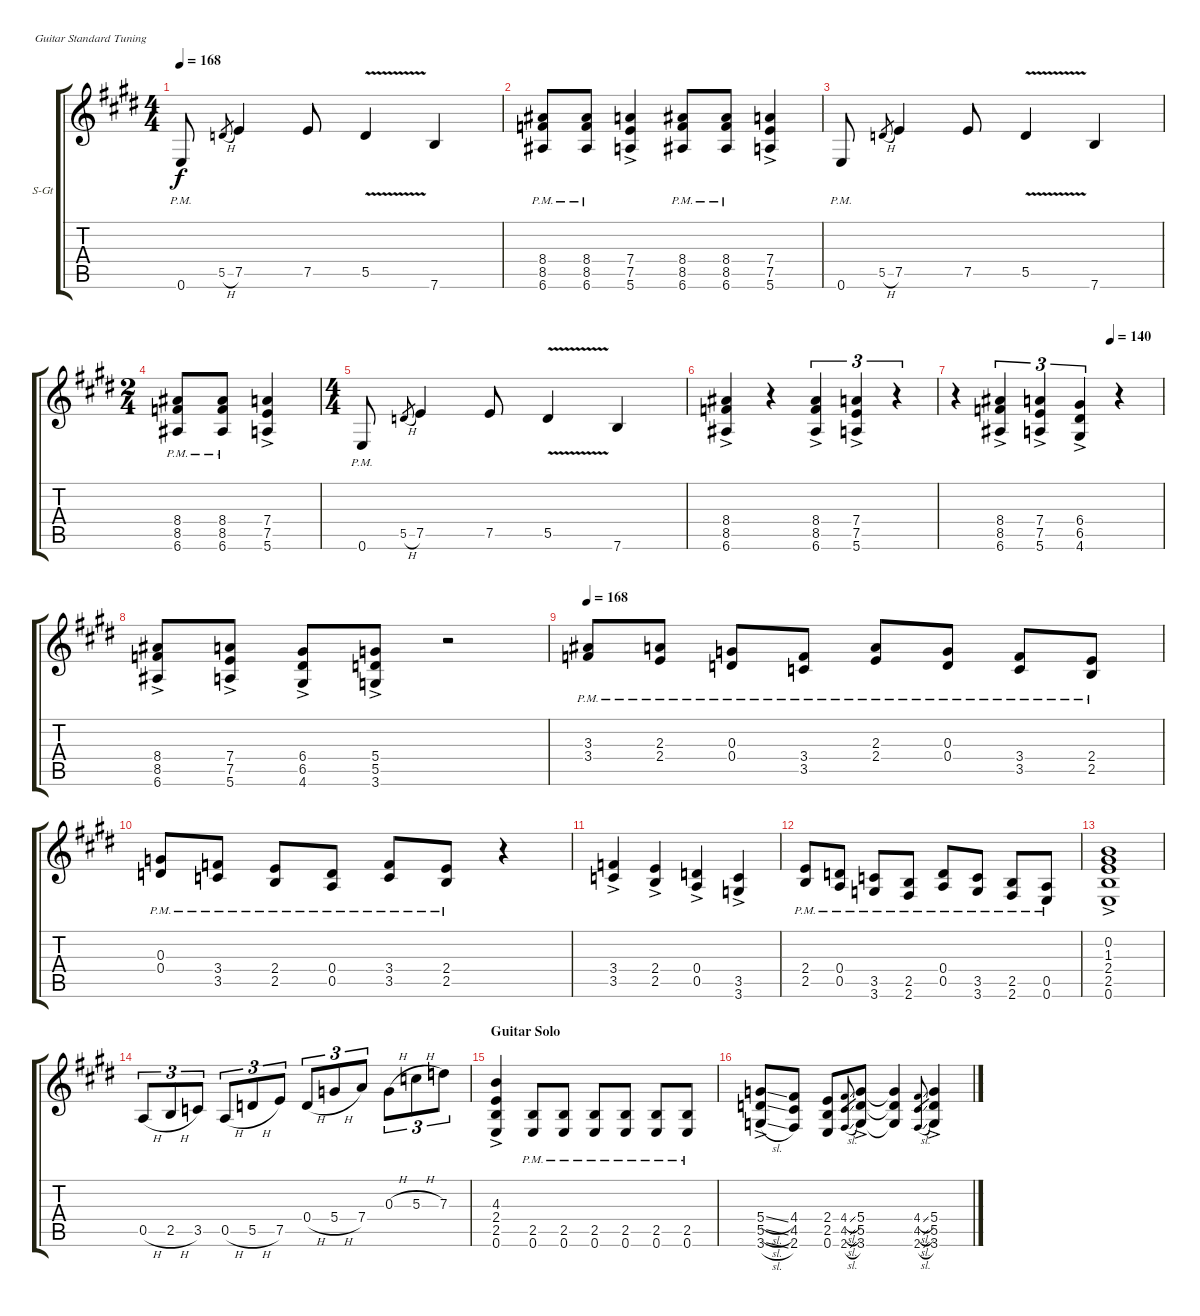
\bracketExtendMode groupsimilarinstruments
\firstSystemTrackNameOrientation horizontal
\otherSystemsTrackNameOrientation horizontal
\track ("Guitar II" "S-Gt") {instrument acousticguitarsteel}
\staff {score tabs}
\tuning (E4 B3 G3 D3 A2 E2)
\ts (4 4)
\tempo 168
\clef g2
\scale
1.10845
\ks e
0.6{pm}.8{dy f} 5.5{h}.8{gr} 7.5.4 7.5.8 5.5{v}.4 7.6.4 |
\scale
0.891551 (8.5{pm} 6.6{pm} 8.4{pm}).8 (8.5{pm} 6.6{pm} 8.4{pm}).8 (7.4 7.5{ac} 5.6).4 (8.5{pm} 6.6{pm} 8.4{pm}).8 (8.5{pm} 6.6{pm} 8.4{pm}).8 (7.4 7.5 5.6{ac}).4 |
\scale
1.07818 0.6{pm}.8 5.5{h}.8{gr} 7.5.4 7.5.8 5.5{v}.4 7.6.4 |
\ts (2 4)
\scale
0.921816 (8.5{pm} 6.6{pm} 8.4{pm}).8 (8.5{pm} 6.6{pm} 8.4{pm}).8 (7.4 7.5 5.6{ac}).4 |
\ts (4 4)
\scale
1.10845 0.6{pm}.8 5.5{h}.8{gr} 7.5.4 7.5.8 5.5{v}.4 7.6.4 |
\scale
0.891551 (8.4 8.5 6.6{ac}).4 r.4 (8.4{ac} 8.5{ac} 6.6{ac}).4{tu (3 2)} (7.4{ac} 7.5{ac} 5.6{ac}).4{tu (3 2)} r.4{tu (3 2)} |
\tempo (140 0.75)
\scale
1.07818 r.4 (8.4{ac} 8.5{ac} 6.6{ac}).4{tu (3 2)} (7.4{ac} 7.5{ac} 5.6{ac}).4{tu (3 2)} (6.4{ac} 6.5{ac} 4.6{ac}).4{tu (3 2)} r.4 |
\scale
0.921816 (8.4{ac} 8.5{ac} 6.6{ac}).8 (7.4{ac} 7.5{ac} 5.6{ac}).8 (6.4{ac} 6.5{ac} 4.6{ac}).8 (5.4{ac} 5.5{ac} 3.6{ac}).8 r.2 |
\tempo 168
\scale
1.07818 (3.3{pm} 3.4{pm}).8 (2.3{pm} 2.4{pm}).8 (0.3{pm} 0.4{pm}).8 (3.4{pm} 3.5{pm}).8 (2.3{pm} 2.4{pm}).8 (0.3{pm} 0.4{pm}).8 (3.4{pm} 3.5{pm}).8 (2.4{pm} 2.5{pm}).8 |
\scale
0.921816 (0.3{pm} 0.4{pm}).8 (3.4{pm} 3.5{pm}).8 (2.4{pm} 2.5{pm}).8 (0.4{pm} 0.5{pm}).8 (3.4{pm} 3.5{pm}).8 (2.4{pm} 2.5{pm}).8 r.4 |
\scale
1.07818 (3.4{ac} 3.5{ac}).4 (2.4{ac} 2.5{ac}).4 (0.4{ac} 0.5{ac}).4 (3.5{ac} 3.6{ac}).4 |
\scale
0.921816 (2.4{pm} 2.5{pm}).8 (0.4{pm} 0.5{pm}).8 (3.5{pm} 3.6{pm}).8 (2.5{pm} 2.6{pm}).8 (0.4{pm} 0.5{pm}).8 (3.5{pm} 3.6{pm}).8 (2.5{pm} 2.6{pm}).8 (0.6{pm} 0.5).8 |
\scale
1.07818 (2.4{ac} 2.5{ac} 0.6{ac} 1.3{ac} 0.2{ac}).1 |
\scale
0.921816 0.5{h}.8{tu (3 2)} 2.5{h}.8{tu (3 2)} 3.5.8{tu (3 2)} 0.5{h}.8{tu (3 2)} 5.5{h}.8{tu (3 2)} 7.5.8{tu (3 2)} 0.4{h}.8{tu (3 2)} 5.4{h}.8{tu (3 2)} 7.4.8{tu (3 2)} 0.3{h}.8{tu (3 2)} 5.3{h}.8{tu (3 2)} 7.3.8{tu (3 2)} |
\section ("" "Guitar Solo")
\scale
1.07818 (2.4 2.5 0.6 4.3{ac}).4 (2.5{pm} 0.6{pm}).8 (2.5{pm} 0.6{pm}).8 (2.5{pm} 0.6{pm}).8 (2.5{pm} 0.6{pm}).8 (2.5{pm} 0.6{pm}).8 (2.5{pm} 0.6{pm}).8 |
\scale
0.921816 (5.4{sl} 5.5{sl} 3.6{sl ac}).8 (4.4 4.5 2.6).8 (2.5 0.6 2.4).8 (4.4{sl} 4.5{sl} 2.6{sl}).8{gr} (5.4 5.5 3.6{ac}).8 (5.4{t} 5.5{t} 3.6{t}).4 (4.4{sl} 4.5{sl} 2.6{sl}).8{gr} (5.4 5.5 3.6{ac}).4
